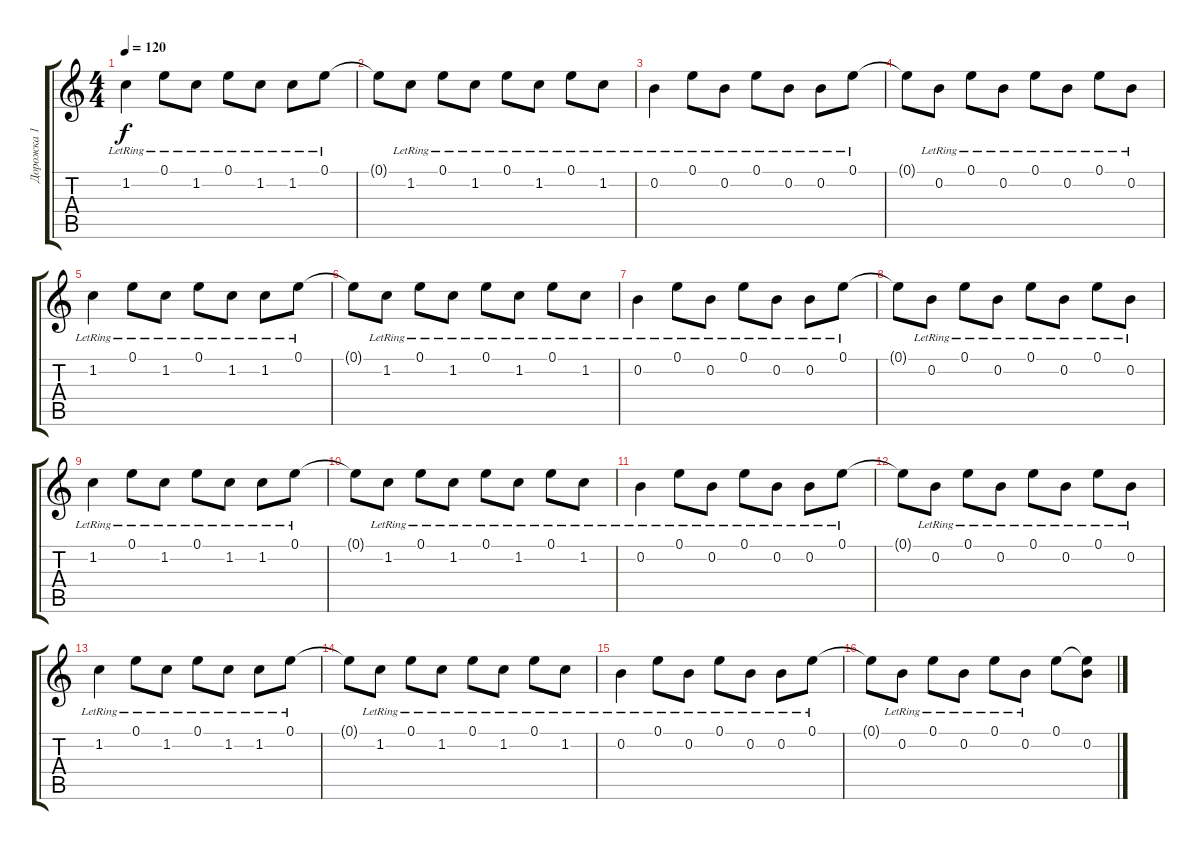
\track ("Дорожка 1" "Дорожка 1") {instrument distortionguitar}
\staff {score tabs}
\tuning (E4 B3 G3 D3 G2 C2) {hide}
\ts (4 4)
\tempo 120
\clef g2
\ks c
1.2{lr}.4{dy f} 0.1{lr}.8 1.2{lr}.8 0.1{lr}.8 1.2{lr}.8 1.2{lr}.8 0.1{lr}.8 |
0.1{t}.8 1.2{lr}.8 0.1{lr}.8 1.2{lr}.8 0.1{lr}.8 1.2{lr}.8 0.1{lr}.8 1.2{lr}.8 |
0.2{lr}.4 0.1{lr}.8 0.2{lr}.8 0.1{lr}.8 0.2{lr}.8 0.2{lr}.8 0.1{lr}.8 |
0.1{t}.8 0.2{lr}.8 0.1{lr}.8 0.2{lr}.8 0.1{lr}.8 0.2{lr}.8 0.1{lr}.8 0.2{lr}.8 |
1.2{lr}.4 0.1{lr}.8 1.2{lr}.8 0.1{lr}.8 1.2{lr}.8 1.2{lr}.8 0.1{lr}.8 |
0.1{t}.8 1.2{lr}.8 0.1{lr}.8 1.2{lr}.8 0.1{lr}.8 1.2{lr}.8 0.1{lr}.8 1.2{lr}.8 |
0.2{lr}.4 0.1{lr}.8 0.2{lr}.8 0.1{lr}.8 0.2{lr}.8 0.2{lr}.8 0.1{lr}.8 |
0.1{t}.8 0.2{lr}.8 0.1{lr}.8 0.2{lr}.8 0.1{lr}.8 0.2{lr}.8 0.1{lr}.8 0.2{lr}.8 |
1.2{lr}.4 0.1{lr}.8 1.2{lr}.8 0.1{lr}.8 1.2{lr}.8 1.2{lr}.8 0.1{lr}.8 |
0.1{t}.8 1.2{lr}.8 0.1{lr}.8 1.2{lr}.8 0.1{lr}.8 1.2{lr}.8 0.1{lr}.8 1.2{lr}.8 |
0.2{lr}.4 0.1{lr}.8 0.2{lr}.8 0.1{lr}.8 0.2{lr}.8 0.2{lr}.8 0.1{lr}.8 |
0.1{t}.8 0.2{lr}.8 0.1{lr}.8 0.2{lr}.8 0.1{lr}.8 0.2{lr}.8 0.1{lr}.8 0.2{lr}.8 |
1.2{lr}.4 0.1{lr}.8 1.2{lr}.8 0.1{lr}.8 1.2{lr}.8 1.2{lr}.8 0.1{lr}.8 |
0.1{t}.8 1.2{lr}.8 0.1{lr}.8 1.2{lr}.8 0.1{lr}.8 1.2{lr}.8 0.1{lr}.8 1.2{lr}.8 |
0.2{lr}.4 0.1{lr}.8 0.2{lr}.8 0.1{lr}.8 0.2{lr}.8 0.2{lr}.8 0.1{lr}.8 |
0.1{t}.8 0.2{lr}.8 0.1{lr}.8 0.2{lr}.8 0.1{lr}.8 0.2{lr}.8 0.1.8 (0.1{t} 0.2).8
